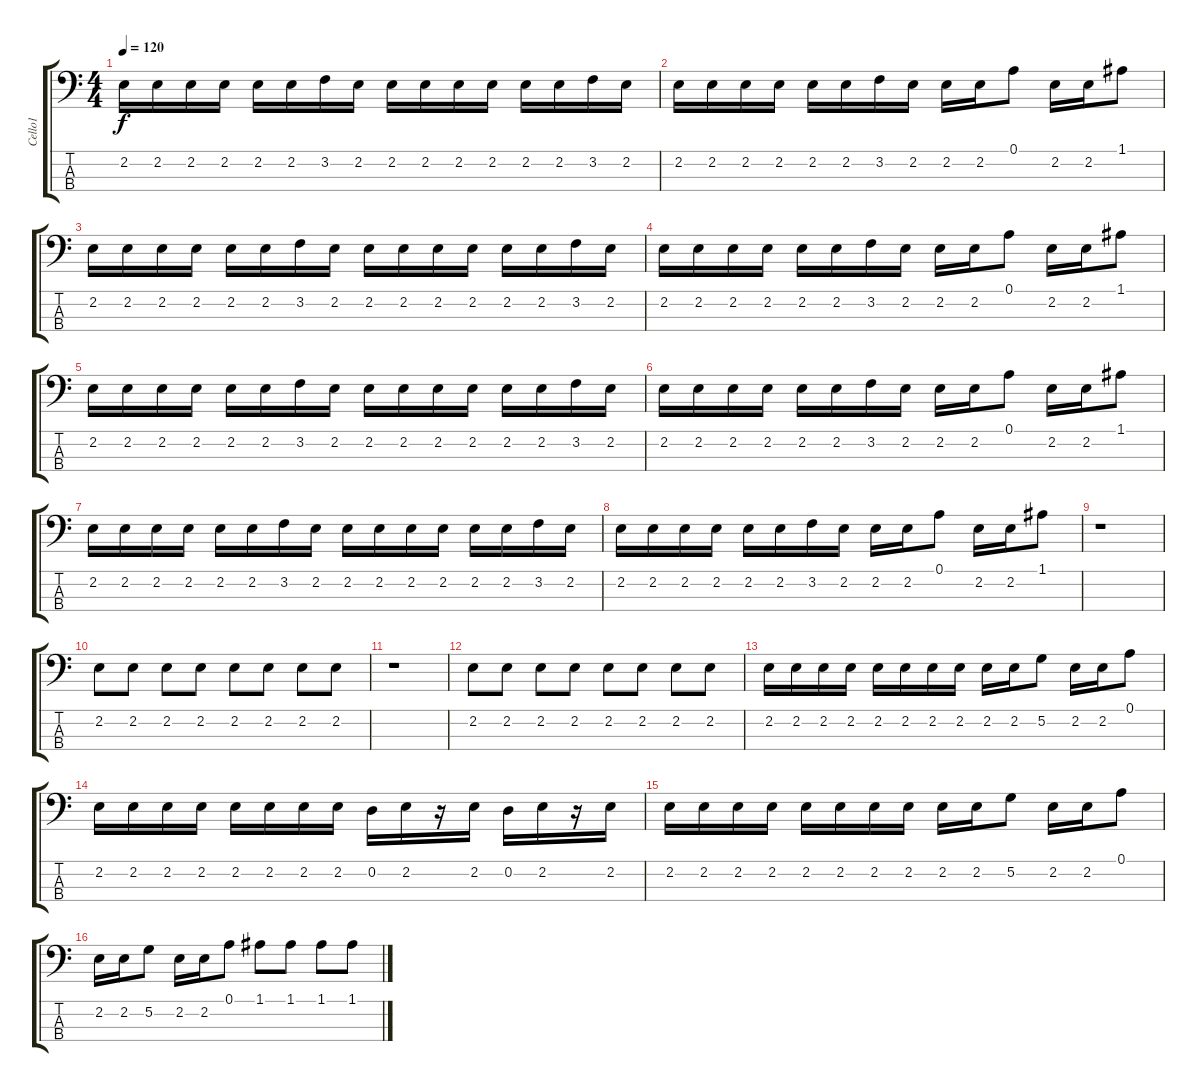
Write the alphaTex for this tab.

\track ("Cello1" "Cello1") {instrument distortionguitar}
\staff {score tabs}
\tuning (A2 D2 G1 C1) {hide}
\ts (4 4)
\tempo 120
\clef f4
\ks c
2.2.16{dy f} 2.2.16 2.2.16 2.2.16 2.2.16 2.2.16 3.2.16 2.2.16 2.2.16 2.2.16 2.2.16 2.2.16 2.2.16 2.2.16 3.2.16 2.2.16 |
2.2.16 2.2.16 2.2.16 2.2.16 2.2.16 2.2.16 3.2.16 2.2.16 2.2.16 2.2.16 0.1.8 2.2.16 2.2.16 1.1.8 |
2.2.16 2.2.16 2.2.16 2.2.16 2.2.16 2.2.16 3.2.16 2.2.16 2.2.16 2.2.16 2.2.16 2.2.16 2.2.16 2.2.16 3.2.16 2.2.16 |
2.2.16 2.2.16 2.2.16 2.2.16 2.2.16 2.2.16 3.2.16 2.2.16 2.2.16 2.2.16 0.1.8 2.2.16 2.2.16 1.1.8 |
2.2.16 2.2.16 2.2.16 2.2.16 2.2.16 2.2.16 3.2.16 2.2.16 2.2.16 2.2.16 2.2.16 2.2.16 2.2.16 2.2.16 3.2.16 2.2.16 |
2.2.16 2.2.16 2.2.16 2.2.16 2.2.16 2.2.16 3.2.16 2.2.16 2.2.16 2.2.16 0.1.8 2.2.16 2.2.16 1.1.8 |
2.2.16 2.2.16 2.2.16 2.2.16 2.2.16 2.2.16 3.2.16 2.2.16 2.2.16 2.2.16 2.2.16 2.2.16 2.2.16 2.2.16 3.2.16 2.2.16 |
2.2.16 2.2.16 2.2.16 2.2.16 2.2.16 2.2.16 3.2.16 2.2.16 2.2.16 2.2.16 0.1.8 2.2.16 2.2.16 1.1.8 |
r.1 |
2.2.8 2.2.8 2.2.8 2.2.8 2.2.8 2.2.8 2.2.8 2.2.8 |
r.1 |
2.2.8 2.2.8 2.2.8 2.2.8 2.2.8 2.2.8 2.2.8 2.2.8 |
2.2.16 2.2.16 2.2.16 2.2.16 2.2.16 2.2.16 2.2.16 2.2.16 2.2.16 2.2.16 5.2.8 2.2.16 2.2.16 0.1.8 |
2.2.16 2.2.16 2.2.16 2.2.16 2.2.16 2.2.16 2.2.16 2.2.16 0.2.16 2.2.16 r.16 2.2.16 0.2.16 2.2.16 r.16 2.2.16 |
2.2.16 2.2.16 2.2.16 2.2.16 2.2.16 2.2.16 2.2.16 2.2.16 2.2.16 2.2.16 5.2.8 2.2.16 2.2.16 0.1.8 |
2.2.16 2.2.16 5.2.8 2.2.16 2.2.16 0.1.8 1.1.8 1.1.8 1.1.8 1.1.8
